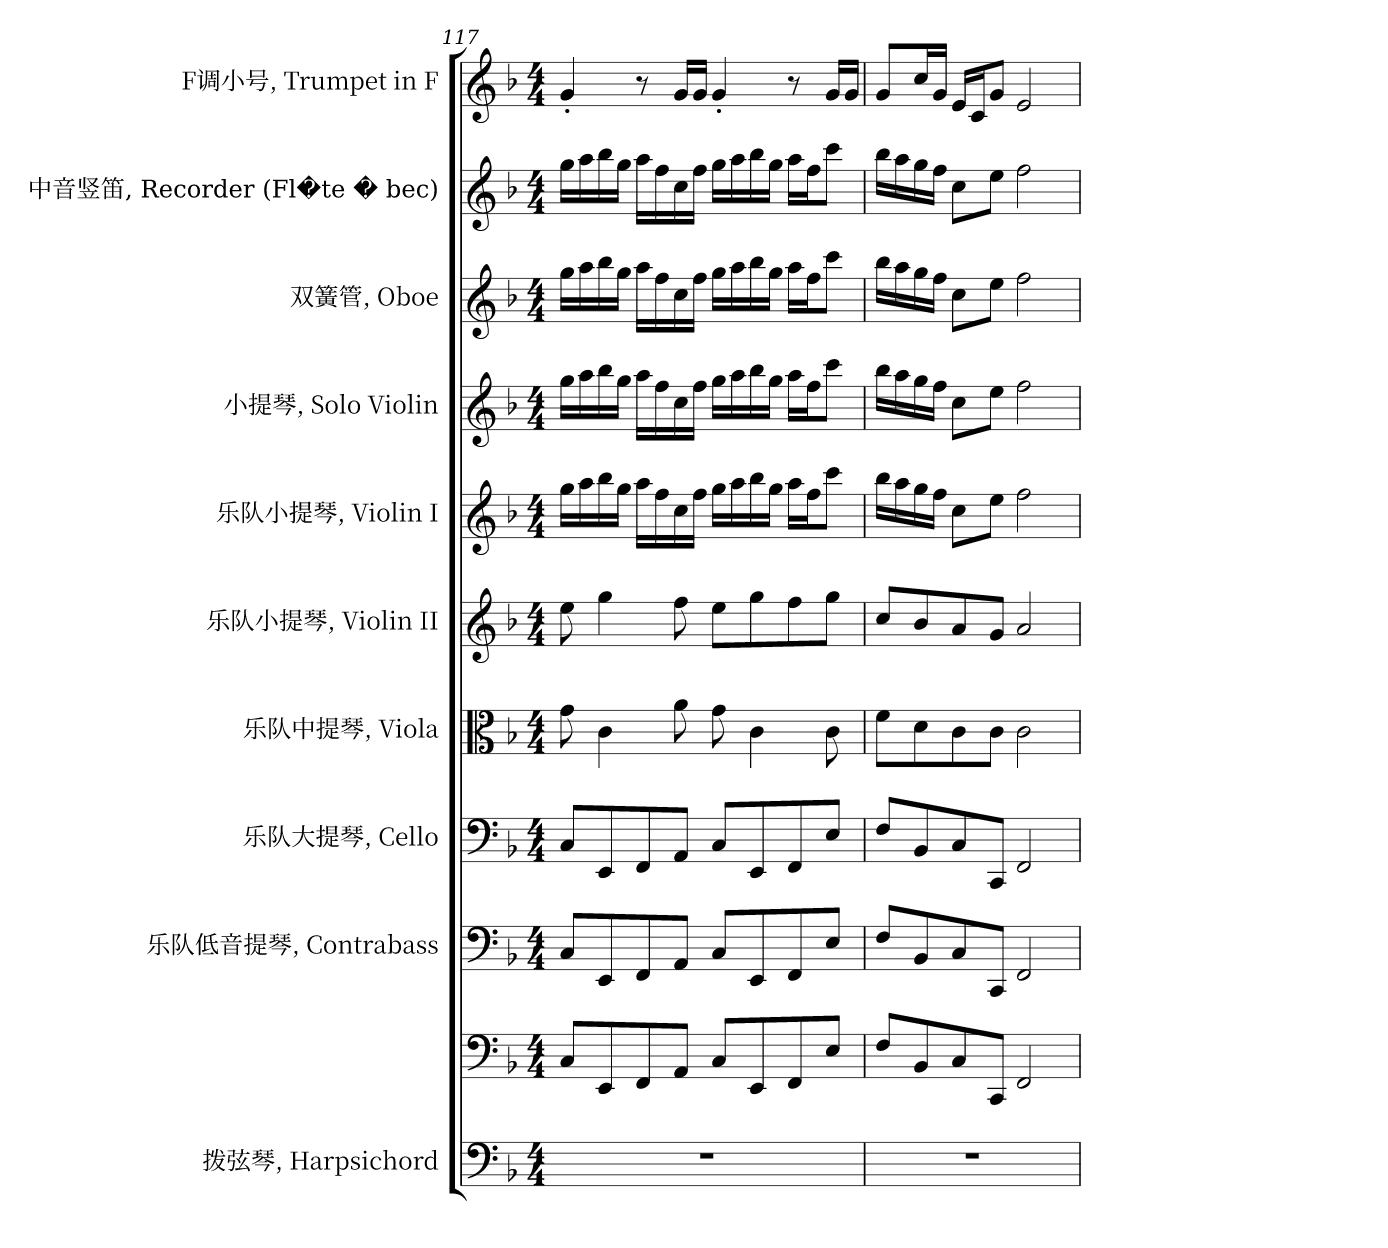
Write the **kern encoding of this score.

**kern	**kern	**kern	**kern	**kern	**kern	**kern	**kern	**kern	**kern	**kern
*part10	*part10	*part9	*part8	*part7	*part6	*part5	*part4	*part3	*part2	*part1
*staff11	*staff10	*staff9	*staff8	*staff7	*staff6	*staff5	*staff4	*staff3	*staff2	*staff1
*I"拨弦琴, Harpsichord	*	*I"乐队低音提琴, Contrabass	*I"乐队大提琴, Cello	*I"乐队中提琴, Viola	*I"乐队小提琴, Violin II	*I"乐队小提琴, Violin I	*I"小提琴, Solo Violin	*I"双簧管, Oboe	*I"中音竖笛, Recorder (Fl�te � bec)	*I"F调小号, Trumpet in F
*I'Hch.	*	*I'Cbs.	*	*	*	*	*I'Vln.	*I'Ob.	*	*I'F Tpt.
*clefF4	*clefF4	*clefF4	*clefF4	*clefC3	*clefG2	*clefG2	*clefG2	*clefG2	*clefG2	*clefG2
*	*	*ITrd7c12	*	*	*	*	*	*	*	*ITrd-3c-5
*k[b-]	*k[b-]	*k[b-]	*k[b-]	*k[b-]	*k[b-]	*k[b-]	*k[b-]	*k[b-]	*k[b-]	*k[b-e-]
*M4/4	*M4/4	*M4/4	*M4/4	*M4/4	*M4/4	*M4/4	*M4/4	*M4/4	*M4/4	*M4/4
=117	=117	=117	=117	=117	=117	=117	=117	=117	=117	=117
1r	8C/L	8CC/L	8C/L	8g\	8ee\	16gg\LL	16gg\LL	16gg\LL	16gg\LL	4cc'/
.	.	.	.	.	.	16aa\	16aa\	16aa\	16aa\	.
.	8EE/	8EEE/	8EE/	4c\	4gg\	16bb-\	16bb-\	16bb-\	16bb-\	.
.	.	.	.	.	.	16gg\JJ	16gg\JJ	16gg\JJ	16gg\JJ	.
.	8FF/	8FFF/	8FF/	.	.	16aa\LL	16aa\LL	16aa\LL	16aa\LL	8r
.	.	.	.	.	.	16ff\	16ff\	16ff\	16ff\	.
.	8AA/J	8AAA/J	8AA/J	8a\	8ff\	16cc\	16cc\	16cc\	16cc\	16cc/LL
.	.	.	.	.	.	16ff\JJ	16ff\JJ	16ff\JJ	16ff\JJ	16cc/JJ
.	8C/L	8CC/L	8C/L	8g\	8ee\L	16gg\LL	16gg\LL	16gg\LL	16gg\LL	4cc'/
.	.	.	.	.	.	16aa\	16aa\	16aa\	16aa\	.
.	8EE/	8EEE/	8EE/	4c\	8gg\	16bb-\	16bb-\	16bb-\	16bb-\	.
.	.	.	.	.	.	16gg\JJ	16gg\JJ	16gg\JJ	16gg\JJ	.
.	8FF/	8FFF/	8FF/	.	8ff\	16aa\LL	16aa\LL	16aa\LL	16aa\LL	8r
.	.	.	.	.	.	16ff\J	16ff\J	16ff\J	16ff\J	.
.	8E/J	8EE/J	8E/J	8c\	8gg\J	8ccc\J	8ccc\J	8ccc\J	8ccc\J	16cc/LL
.	.	.	.	.	.	.	.	.	.	16cc/JJ
=118	=118	=118	=118	=118	=118	=118	=118	=118	=118	=118
1r	8F/L	8FF/L	8F/L	8f\L	8cc/L	16bb-\LL	16bb-\LL	16bb-\LL	16bb-\LL	8cc/L
.	.	.	.	.	.	16aa\	16aa\	16aa\	16aa\	.
.	8BB-/	8BBB-/	8BB-/	8d\	8b-/	16gg\	16gg\	16gg\	16gg\	16ff/L
.	.	.	.	.	.	16ff\JJ	16ff\JJ	16ff\JJ	16ff\JJ	16cc/JJ
.	8C/	8CC/	8C/	8c\	8a/	8cc\L	8cc\L	8cc\L	8cc\L	16a/LL
.	.	.	.	.	.	.	.	.	.	16f/J
*	*	*	*	*	*	*	*	*	*	*MM59
.	8CC/J	8CCC/J	8CC/J	8c\J	8g/J	8ee\J	8ee\J	8ee\J	8ee\J	8cc/J
.	2FF/	2FFF/	2FF/	2c\	2a/	2ff\	2ff\	2ff\	2ff\	2a/
=	=	=	=	=	=	=	=	=	=	=
*-	*-	*-	*-	*-	*-	*-	*-	*-	*-	*-
